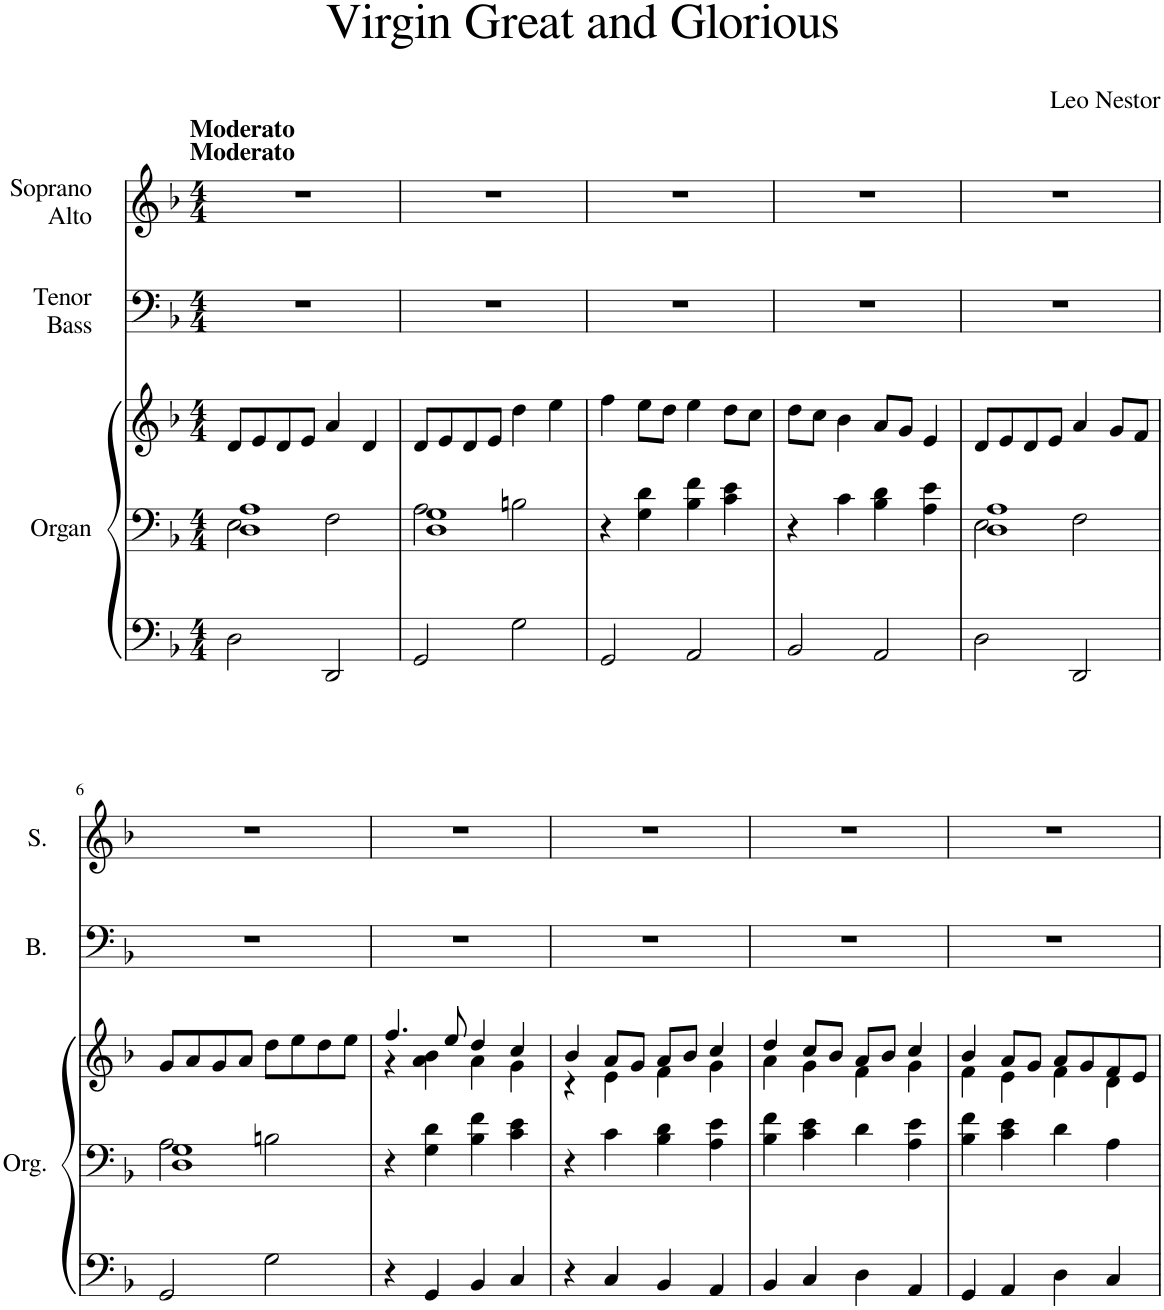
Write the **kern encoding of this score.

**kern	**kern	**kern	**kern	**kern
*part3	*part3	*part3	*part2	*part1
*staff5	*staff4	*staff3	*staff2	*staff1
*I"Organ	*	*	*I"Tenor   Bass	*I"Soprano        Alto
*I'Org.	*	*	*I'B.	*I'S.
*clefF4	*clefF4	*clefG2	*clefF4	*clefG2
*k[b-]	*k[b-]	*k[b-]	*k[b-]	*k[b-]
*M4/4	*M4/4	*M4/4	*M4/4	*M4/4
=1	=1	=1	=1	=1
*	*^	*	*	*
!	!	!	!	!	!LO:TX:a:B:t=Moderato
!	!	!	!	!	!LO:TX:a:B:t=Moderato
2D\	1D 1A	2E\	8d/L	1r	1r
.	.	.	8e/	.	.
.	.	.	8d/	.	.
.	.	.	8e/J	.	.
2DD/	.	2F\	4a/	.	.
.	.	.	4d/	.	.
=2	=2	=2	=2	=2	=2
2GG/	1D 1G	2A\	8d/L	1r	1r
.	.	.	8e/	.	.
.	.	.	8d/	.	.
.	.	.	8e/J	.	.
2G\	.	2Bn\	4dd\	.	.
.	.	.	4ee\	.	.
*	*v	*v	*	*	*
=3	=3	=3	=3	=3
2GG/	4r	4ff\	1r	1r
.	4G\ 4d\	8ee\L	.	.
.	.	8dd\J	.	.
2AA/	4B-\ 4f\	4ee\	.	.
.	4c\ 4e\	8dd\L	.	.
.	.	8cc\J	.	.
=4	=4	=4	=4	=4
2BB-/	4r	8dd\L	1r	1r
.	.	8cc\J	.	.
.	4c\	4b-\	.	.
2AA/	4B-\ 4d\	8a/L	.	.
.	.	8g/J	.	.
.	4A\ 4e\	4e/	.	.
=5	=5	=5	=5	=5
*	*^	*	*	*
2D\	1D 1A	2E\	8d/L	1r	1r
.	.	.	8e/	.	.
.	.	.	8d/	.	.
.	.	.	8e/J	.	.
2DD/	.	2F\	4a/	.	.
.	.	.	8g/L	.	.
.	.	.	8f/J	.	.
!!LO:LB:g=z
=6	=6	=6	=6	=6	=6
2GG/	1D 1G	2A\	8g/L	1r	1r
.	.	.	8a/	.	.
.	.	.	8g/	.	.
.	.	.	8a/J	.	.
2G\	.	2Bn\	8dd\L	.	.
.	.	.	8ee\	.	.
.	.	.	8dd\	.	.
.	.	.	8ee\J	.	.
*	*v	*v	*	*	*
=7	=7	=7	=7	=7
*	*	*^	*	*
4r	4r	4.ff/	4r	1r	1r
4GG/	4G\ 4d\	.	4a\ 4b-\	.	.
.	.	8ee/	.	.	.
4BB-/	4B-\ 4f\	4dd/	4a\	.	.
4C/	4c\ 4e\	4cc/	4g\	.	.
=8	=8	=8	=8	=8	=8
4r	4r	4b-/	4r	1r	1r
4C/	4c\	8a/L	4e\	.	.
.	.	8g/J	.	.	.
4BB-/	4B-\ 4d\	8a/L	4f\	.	.
.	.	8b-/J	.	.	.
4AA/	4A\ 4e\	4cc/	4g\	.	.
=9	=9	=9	=9	=9	=9
4BB-/	4B-\ 4f\	4dd/	4a\	1r	1r
4C/	4c\ 4e\	8cc/L	4g\	.	.
.	.	8b-/J	.	.	.
4D\	4d\	8a/L	4f\	.	.
.	.	8b-/J	.	.	.
4AA/	4A\ 4e\	4cc/	4g\	.	.
=10	=10	=10	=10	=10	=10
4GG/	4B-\ 4f\	4b-/	4f\	1r	1r
4AA/	4c\ 4e\	8a/L	4e\	.	.
.	.	8g/J	.	.	.
4D\	4d\	8a/L	4f\	.	.
.	.	8g/	.	.	.
4C/	4A\	8f/	4d\	.	.
.	.	8e/J	.	.	.
*	*	*v	*v	*	*
=	=	=	=	=
*-	*-	*-	*-	*-
